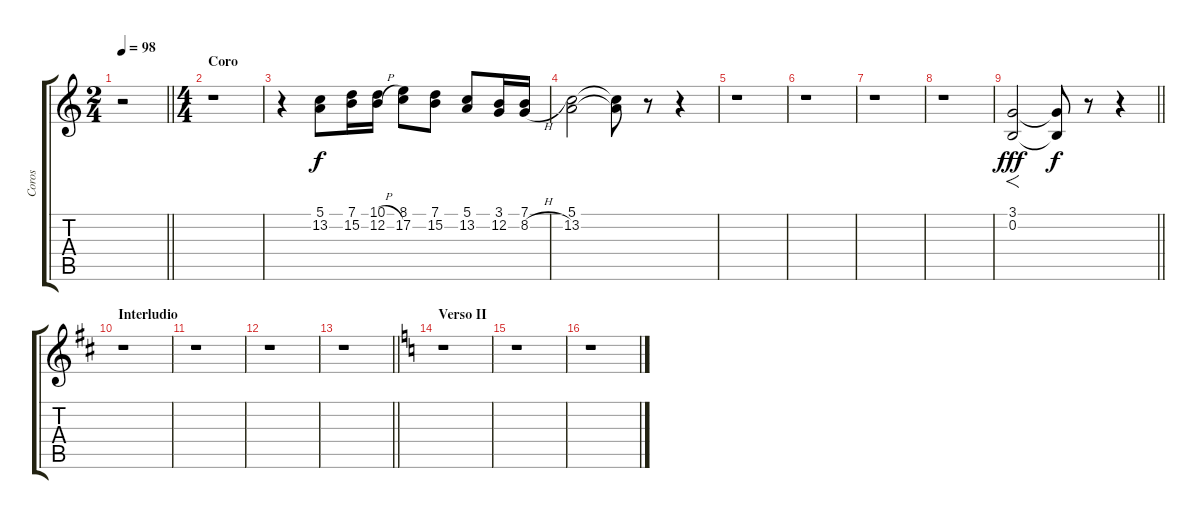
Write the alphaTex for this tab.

\track ("Coros" "Coros") {instrument synthstrings1}
\staff {score tabs}
\tuning (E4 B3 G3 D3 A2 E2) {hide}
\ts (2 4)
\tempo 98
\clef g2
\barLineRight lightlight
\ks aminor
r.2{dy f} |
\ts (4 4)
\section ("" "Coro")
r.1 |
r.4 (5.1 13.2).8 (7.1 15.2).16 (10.1{h} 12.2{h}).16 (8.1 17.2).8 (7.1 15.2).8 (5.1 13.2).8 (3.1 12.2).16 (7.1 8.2{h}).16 |
(5.1 13.2).2 (5.1{t} 13.2{t}).8 r.8 r.4 |
r.1 |
r.1 |
r.1 |
r.1 |
\barLineRight lightlight
(3.1 0.2).2{f dy fff} (3.1{t} 0.2{t}).8{dy f} r.8 r.4 |
\section ("" "Interludio")
\ks bminor
r.1 |
r.1 |
r.1 |
\barLineRight lightlight
r.1 |
\section ("" "Verso II")
\ks aminor
r.1 |
r.1 |
r.1
